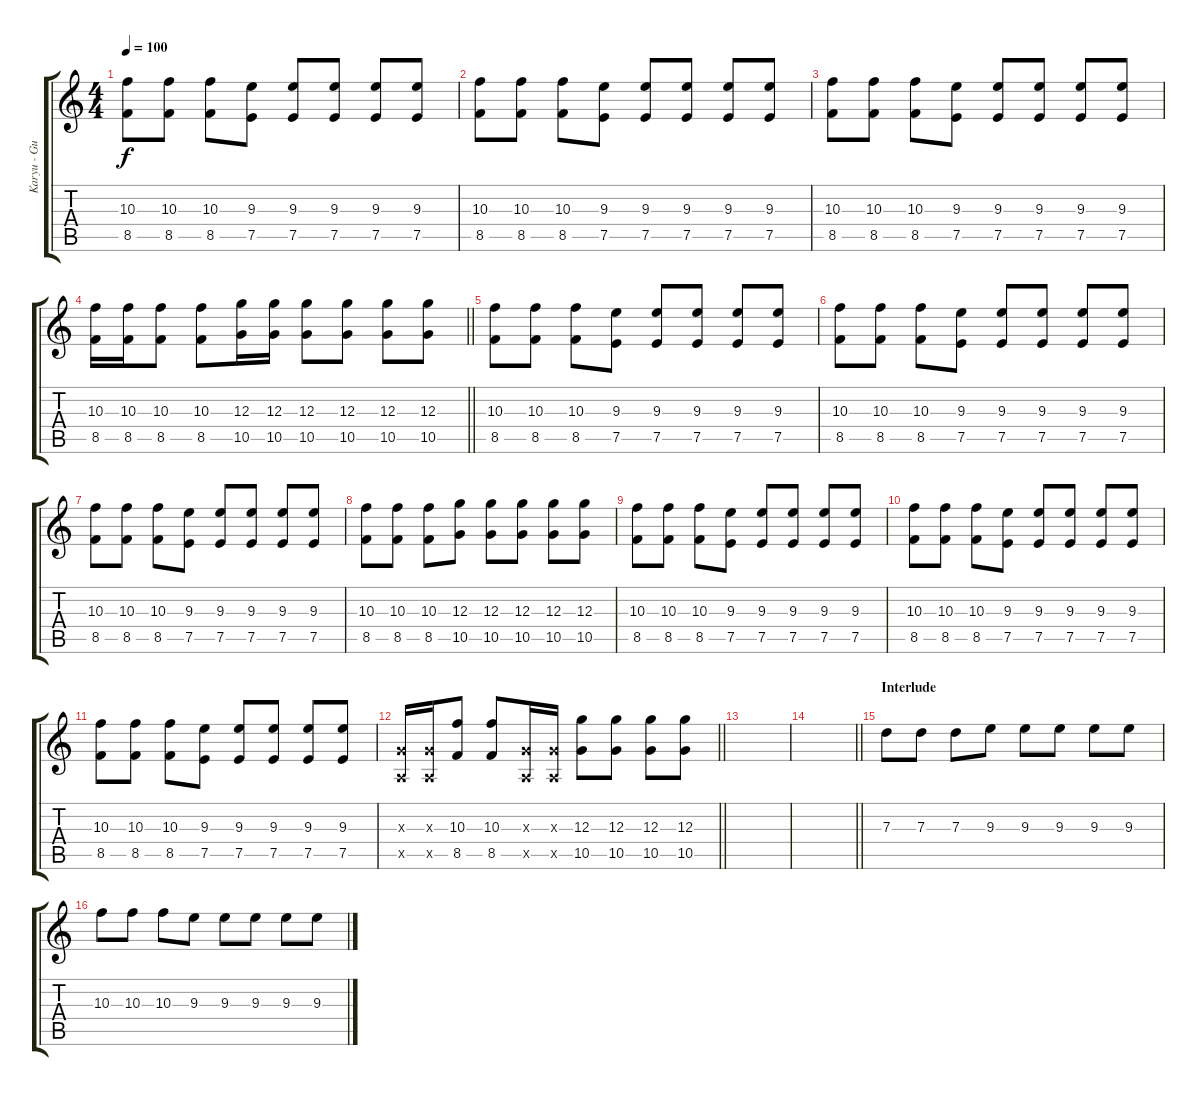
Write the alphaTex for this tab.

\track ("Karyu - Guitar 1" "Karyu - Gu") {instrument distortionguitar}
\staff {score tabs}
\tuning (E4 B3 G3 D3 A2 D2) {hide}
\ts (4 4)
\tempo 100
\clef g2
\ks c
(10.3 8.5).8{dy f} (10.3 8.5).8 (10.3 8.5).8 (9.3 7.5).8 (9.3 7.5).8 (9.3 7.5).8 (9.3 7.5).8 (9.3 7.5).8 |
(10.3 8.5).8 (10.3 8.5).8 (10.3 8.5).8 (9.3 7.5).8 (9.3 7.5).8 (9.3 7.5).8 (9.3 7.5).8 (9.3 7.5).8 |
(10.3 8.5).8 (10.3 8.5).8 (10.3 8.5).8 (9.3 7.5).8 (9.3 7.5).8 (9.3 7.5).8 (9.3 7.5).8 (9.3 7.5).8 |
\barLineRight lightlight
(10.3 8.5).16 (10.3 8.5).16 (10.3 8.5).8 (10.3 8.5).8 (12.3 10.5).16 (12.3 10.5).16 (12.3 10.5).8 (12.3 10.5).8 (12.3 10.5).8 (12.3 10.5).8 |
\section ("" "")
(10.3 8.5).8 (10.3 8.5).8 (10.3 8.5).8 (9.3 7.5).8 (9.3 7.5).8 (9.3 7.5).8 (9.3 7.5).8 (9.3 7.5).8 |
(10.3 8.5).8 (10.3 8.5).8 (10.3 8.5).8 (9.3 7.5).8 (9.3 7.5).8 (9.3 7.5).8 (9.3 7.5).8 (9.3 7.5).8 |
(10.3 8.5).8 (10.3 8.5).8 (10.3 8.5).8 (9.3 7.5).8 (9.3 7.5).8 (9.3 7.5).8 (9.3 7.5).8 (9.3 7.5).8 |
(10.3 8.5).8 (10.3 8.5).8 (10.3 8.5).8 (12.3 10.5).8 (12.3 10.5).8 (12.3 10.5).8 (12.3 10.5).8 (12.3 10.5).8 |
(10.3 8.5).8 (10.3 8.5).8 (10.3 8.5).8 (9.3 7.5).8 (9.3 7.5).8 (9.3 7.5).8 (9.3 7.5).8 (9.3 7.5).8 |
(10.3 8.5).8 (10.3 8.5).8 (10.3 8.5).8 (9.3 7.5).8 (9.3 7.5).8 (9.3 7.5).8 (9.3 7.5).8 (9.3 7.5).8 |
(10.3 8.5).8 (10.3 8.5).8 (10.3 8.5).8 (9.3 7.5).8 (9.3 7.5).8 (9.3 7.5).8 (9.3 7.5).8 (9.3 7.5).8 |
\barLineRight lightlight
(0.3{x} 0.5{x}).16 (0.3{x} 0.5{x}).16 (10.3 8.5).8 (10.3 8.5).8 (0.3{x} 0.5{x}).16 (0.3{x} 0.5{x}).16 (12.3 10.5).8 (12.3 10.5).8 (12.3 10.5).8 (12.3 10.5).8 |
|
\barLineRight lightlight
|
\section ("" "Interlude")
7.3.8 7.3.8 7.3.8 9.3.8 9.3.8 9.3.8 9.3.8 9.3.8 |
10.3.8 10.3.8 10.3.8 9.3.8 9.3.8 9.3.8 9.3.8 9.3.8
